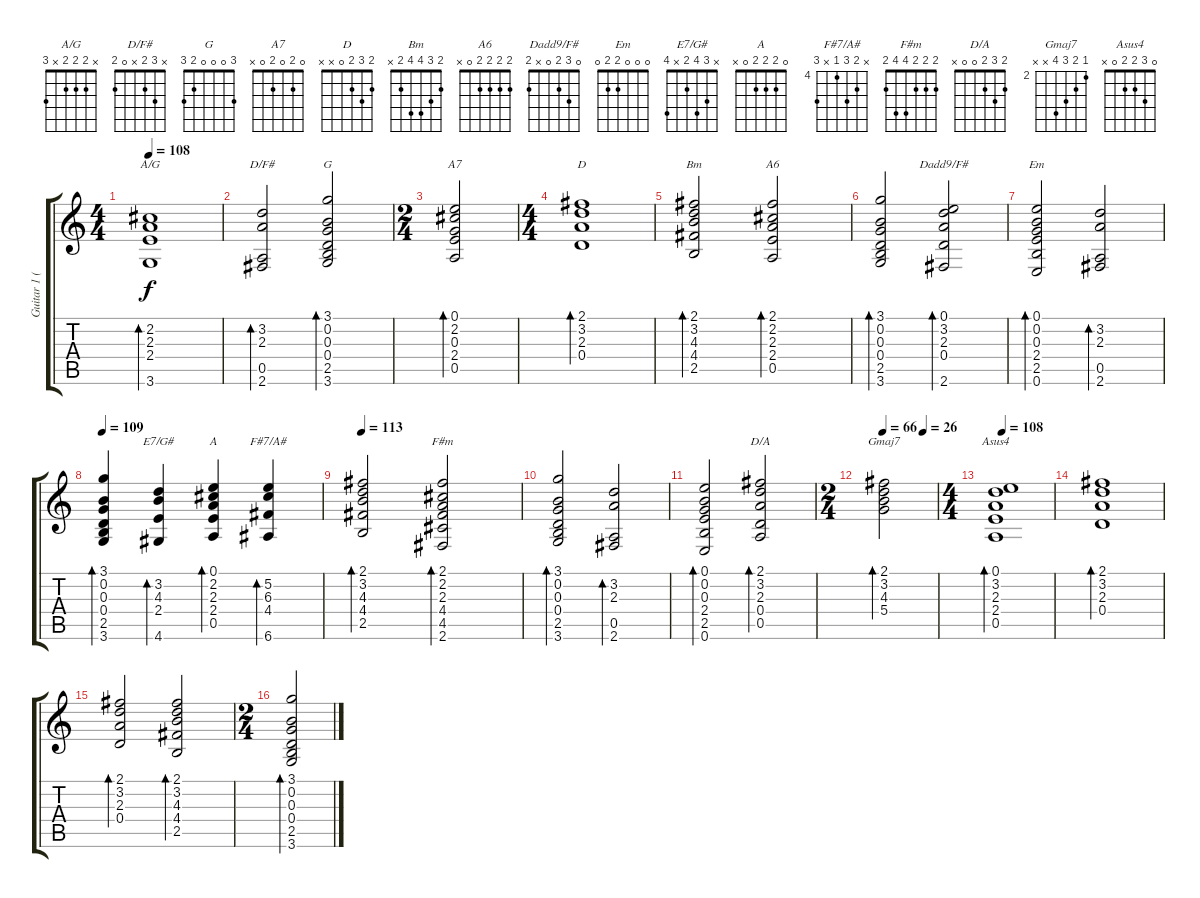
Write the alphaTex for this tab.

\track ("Guitar 1 (Let Ring)" "Guitar 1 (") {instrument acousticguitarnylon}
\staff {score tabs}
\tuning (E4 B3 G3 D3 A2 E2) {hide}
\chord ("A/G" x 2 2 2 x 3)
\chord ("D/F#" x 3 2 x 0 2)
\chord ("G" 3 0 0 0 2 3)
\chord ("A7" 0 2 0 2 0 x)
\chord ("D" 2 3 2 0 x x)
\chord ("Bm" 2 3 4 4 2 x)
\chord ("A6" 2 2 2 2 0 x)
\chord ("Dadd9/F#" 0 3 2 0 x 2)
\chord ("Em" 0 0 0 2 2 0)
\chord ("E7/G#" x 3 4 2 x 4)
\chord ("A" 0 2 2 2 0 x)
\chord ("F#7/A#" x 5 6 4 x 6) {firstfret 4}
\chord ("F#m" 2 2 2 4 4 2)
\chord ("D/A" 2 3 2 0 0 x)
\chord ("Gmaj7" 2 3 4 5 x x) {firstfret 2}
\chord ("Asus4" 0 3 2 2 0 x)
\ts (4 4)
\tempo 108
\clef g2
\ks c
(2.2 2.3 2.4 3.6).1{bd 120 ch "A/G" dy f} |
(3.2 2.3 0.5 2.6).2{bd 120 ch "D/F#"} (3.1 0.2 0.3 0.4 2.5 3.6).2{bd 120 ch "G"} |
\ts (2 4)
(0.1 2.2 0.3 2.4 0.5).2{bd 120 ch "A7"} |
\ts (4 4)
(2.1 3.2 2.3 0.4).1{bd 120 ch "D"} |
(2.1 3.2 4.3 4.4 2.5).2{bd 120 ch "Bm"} (2.1 2.2 2.3 2.4 0.5).2{bd 120 ch "A6"} |
(3.1 0.2 0.3 0.4 2.5 3.6).2{bd 120} (0.1 3.2 2.3 0.4 2.6).2{bd 120 ch "Dadd9/F#"} |
(0.1 0.2 0.3 2.4 2.5 0.6).2{bd 120 ch "Em"} (3.2 2.3 0.5 2.6).2{bd 120} |
\tempo 109
(3.1 0.2 0.3 0.4 2.5 3.6).4{bd 120} (3.2 4.3 2.4 4.6).4{bd 120 ch "E7/G#"} (0.1 2.2 2.3 2.4 0.5).4{bd 120 ch "A"} (5.2 6.3 4.4 6.6).4{bd 120 ch "F#7/A#"} |
\tempo 113
(2.1 3.2 4.3 4.4 2.5).2{bd 120} (2.1 2.2 2.3 4.4 4.5 2.6).2{bd 120 ch "F#m"} |
(3.1 0.2 0.3 0.4 2.5 3.6).2{bd 120} (3.2 2.3 0.5 2.6).2{bd 120} |
(0.1 0.2 0.3 2.4 2.5 0.6).2{bd 120} (2.1 3.2 2.3 0.4 0.5).2{bd 120 ch "D/A"} |
\ts (2 4)
\tempo 66
\tempo (26 0.75)
(2.1 3.2 4.3 5.4).2{bd 120 ch "Gmaj7"} |
\ts (4 4)
\tempo 108
(0.1 3.2 2.3 2.4 0.5).1{bd 120 ch "Asus4"} |
(2.1 3.2 2.3 0.4).1{bd 120} |
(2.1 3.2 2.3 0.4).2{bd 120} (2.1 3.2 4.3 4.4 2.5).2{bd 120} |
\ts (2 4)
(3.1 0.2 0.3 0.4 2.5 3.6).2{bd 120}
